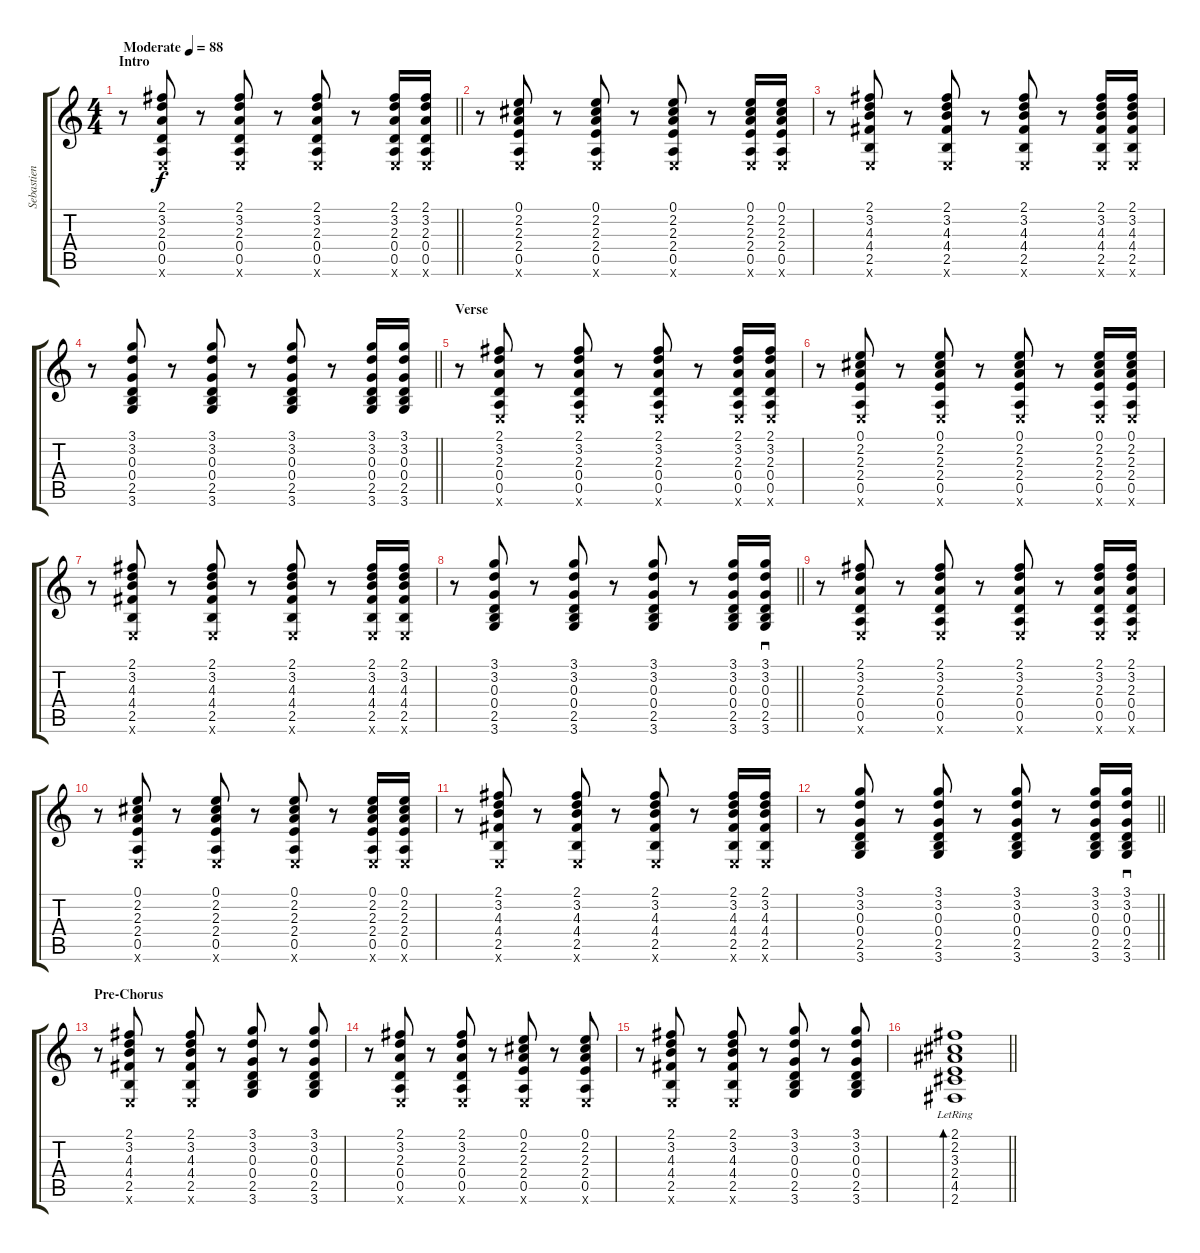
\track ("Sebastien Lefebvre" "Sebastien ") {instrument acousticguitarsteel}
\staff {score tabs}
\tuning (E4 B3 G3 D3 A2 E2) {hide}
\ts (4 4)
\section ("" "Intro")
\tempo (88 "Moderate")
\clef g2
\barLineRight lightlight
\ks c
r.8{dy f instrument acousticguitarsteel} (2.1 3.2 2.3 0.4 0.5 0.6{x}).8 r.8 (2.1 3.2 2.3 0.4 0.5 0.6{x}).8 r.8 (2.1 3.2 2.3 0.4 0.5 0.6{x}).8 r.8 (2.1 3.2 2.3 0.4 0.5 0.6{x}).16 (2.1 3.2 2.3 0.4 0.5 0.6{x}).16 |
r.8 (0.1 2.2 2.3 2.4 0.5 0.6{x}).8 r.8 (0.1 2.2 2.3 2.4 0.5 0.6{x}).8 r.8 (0.1 2.2 2.3 2.4 0.5 0.6{x}).8 r.8 (0.1 2.2 2.3 2.4 0.5 0.6{x}).16 (0.1 2.2 2.3 2.4 0.5 0.6{x}).16 |
r.8 (2.1 3.2 4.3 4.4 2.5 0.6{x}).8 r.8 (2.1 3.2 4.3 4.4 2.5 0.6{x}).8 r.8 (2.1 3.2 4.3 4.4 2.5 0.6{x}).8 r.8 (2.1 3.2 4.3 4.4 2.5 0.6{x}).16 (2.1 3.2 4.3 4.4 2.5 0.6{x}).16 |
\barLineRight lightlight
r.8 (3.1 3.2 0.3 0.4 2.5 3.6).8 r.8 (3.1 3.2 0.3 0.4 2.5 3.6).8 r.8 (3.1 3.2 0.3 0.4 2.5 3.6).8 r.8 (3.1 3.2 0.3 0.4 2.5 3.6).16 (3.1 3.2 0.3 0.4 2.5 3.6).16 |
\section ("" "Verse")
r.8 (2.1 3.2 2.3 0.4 0.5 0.6{x}).8 r.8 (2.1 3.2 2.3 0.4 0.5 0.6{x}).8 r.8 (2.1 3.2 2.3 0.4 0.5 0.6{x}).8 r.8 (2.1 3.2 2.3 0.4 0.5 0.6{x}).16 (2.1 3.2 2.3 0.4 0.5 0.6{x}).16 |
r.8 (0.1 2.2 2.3 2.4 0.5 0.6{x}).8 r.8 (0.1 2.2 2.3 2.4 0.5 0.6{x}).8 r.8 (0.1 2.2 2.3 2.4 0.5 0.6{x}).8 r.8 (0.1 2.2 2.3 2.4 0.5 0.6{x}).16 (0.1 2.2 2.3 2.4 0.5 0.6{x}).16 |
r.8 (2.1 3.2 4.3 4.4 2.5 0.6{x}).8 r.8 (2.1 3.2 4.3 4.4 2.5 0.6{x}).8 r.8 (2.1 3.2 4.3 4.4 2.5 0.6{x}).8 r.8 (2.1 3.2 4.3 4.4 2.5 0.6{x}).16 (2.1 3.2 4.3 4.4 2.5 0.6{x}).16 |
\barLineRight lightlight
r.8 (3.1 3.2 0.3 0.4 2.5 3.6).8 r.8 (3.1 3.2 0.3 0.4 2.5 3.6).8 r.8 (3.1 3.2 0.3 0.4 2.5 3.6).8 r.8 (3.1 3.2 0.3 0.4 2.5 3.6).16 (3.1 3.2 0.3 0.4 2.5 3.6).16{sd} |
r.8 (2.1 3.2 2.3 0.4 0.5 0.6{x}).8 r.8 (2.1 3.2 2.3 0.4 0.5 0.6{x}).8 r.8 (2.1 3.2 2.3 0.4 0.5 0.6{x}).8 r.8 (2.1 3.2 2.3 0.4 0.5 0.6{x}).16 (2.1 3.2 2.3 0.4 0.5 0.6{x}).16 |
r.8 (0.1 2.2 2.3 2.4 0.5 0.6{x}).8 r.8 (0.1 2.2 2.3 2.4 0.5 0.6{x}).8 r.8 (0.1 2.2 2.3 2.4 0.5 0.6{x}).8 r.8 (0.1 2.2 2.3 2.4 0.5 0.6{x}).16 (0.1 2.2 2.3 2.4 0.5 0.6{x}).16 |
r.8 (2.1 3.2 4.3 4.4 2.5 0.6{x}).8 r.8 (2.1 3.2 4.3 4.4 2.5 0.6{x}).8 r.8 (2.1 3.2 4.3 4.4 2.5 0.6{x}).8 r.8 (2.1 3.2 4.3 4.4 2.5 0.6{x}).16 (2.1 3.2 4.3 4.4 2.5 0.6{x}).16 |
\barLineRight lightlight
r.8 (3.1 3.2 0.3 0.4 2.5 3.6).8 r.8 (3.1 3.2 0.3 0.4 2.5 3.6).8 r.8 (3.1 3.2 0.3 0.4 2.5 3.6).8 r.8 (3.1 3.2 0.3 0.4 2.5 3.6).16 (3.1 3.2 0.3 0.4 2.5 3.6).16{sd} |
\section ("" "Pre-Chorus")
r.8 (2.1 3.2 4.3 4.4 2.5 0.6{x}).8 r.8 (2.1 3.2 4.3 4.4 2.5 0.6{x}).8 r.8 (3.1 3.2 0.3 0.4 2.5 3.6).8 r.8 (3.1 3.2 0.3 0.4 2.5 3.6).8 |
r.8 (2.1 3.2 2.3 0.4 0.5 0.6{x}).8 r.8 (2.1 3.2 2.3 0.4 0.5 0.6{x}).8 r.8 (0.1 2.2 2.3 2.4 0.5 0.6{x}).8 r.8 (0.1 2.2 2.3 2.4 0.5 0.6{x}).8 |
r.8 (2.1 3.2 4.3 4.4 2.5 0.6{x}).8 r.8 (2.1 3.2 4.3 4.4 2.5 0.6{x}).8 r.8 (3.1 3.2 0.3 0.4 2.5 3.6).8 r.8 (3.1 3.2 0.3 0.4 2.5 3.6).8 |
\barLineRight lightlight
(2.1 2.2 3.3 2.4 4.5 2.6{lr}).1{bd 120}
